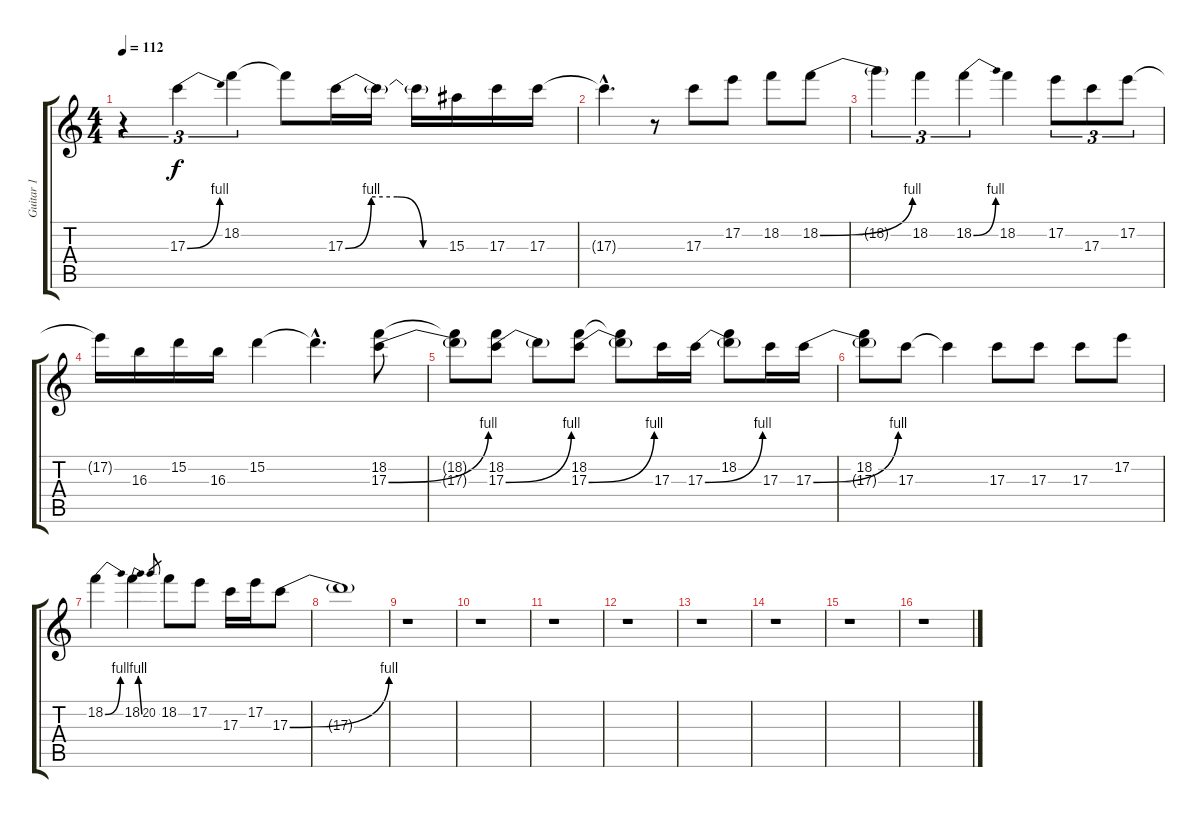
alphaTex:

\track ("Guitar 1" "Guitar 1") {instrument distortionguitar}
\staff {score tabs}
\tuning (E4 B3 G3 D3 A2 E2) {hide}
\ts (4 4)
\tempo 112
\clef g2
\ks c
r.4{tu (3 2) dy f} 17.3{be (bend 0 0 60 4)}.4{tu (3 2)} 18.2.4{tu (3 2)} 18.2{t}.8 17.3{be (custom 0 0 15 4 30 4 45 0 60 0)}.16 17.3{t}.16 17.3{t}.16 15.3.16 17.3.16 17.3.16 |
17.3{hac t}.4{d} r.8 17.3.8 17.2.8 18.2.8 18.2{be (bend 0 0 60 4)}.8 |
18.2{t}.4{tu (3 2)} 18.2.4{tu (3 2)} 18.2{be (bend 0 0 60 4)}.4{tu (3 2)} 18.2.4 17.2.8{tu (3 2)} 17.3.8{tu (3 2)} 17.2.8{tu (3 2)} |
17.2{t}.16 16.3.16 15.2.16 16.3.16 15.2.4 15.2{hac t}.4{d} (18.2 17.3{be (bend 0 0 60 4)}).8 |
(18.2{t} 17.3{t}).8 (18.2 17.3{be (bend 0 0 60 4)}).8 17.3{t}.8 (18.2 17.3{be (bend 0 0 60 4)}).8 (18.2{t} 17.3{t}).8 17.3.16 17.3{be (bend 0 0 60 4)}.16 (18.2 17.3{t}).8 17.3.16 17.3{be (bend 0 0 60 4)}.16 |
(18.2 17.3{t}).8 17.3.8 17.3{t}.4 17.3.8 17.3.8 17.3.8 17.2.8 |
18.2{be (bend 0 0 60 4)}.4 18.2{be (bend 0 0 60 4)}.4 20.2.8{gr} 18.2.8 17.2.8 17.3.16 17.2.16 17.3{be (bend 0 0 60 4)}.8 |
17.3{t}.1 |
r.1 |
r.1 |
r.1 |
r.1 |
r.1 |
r.1 |
r.1 |
r.1
